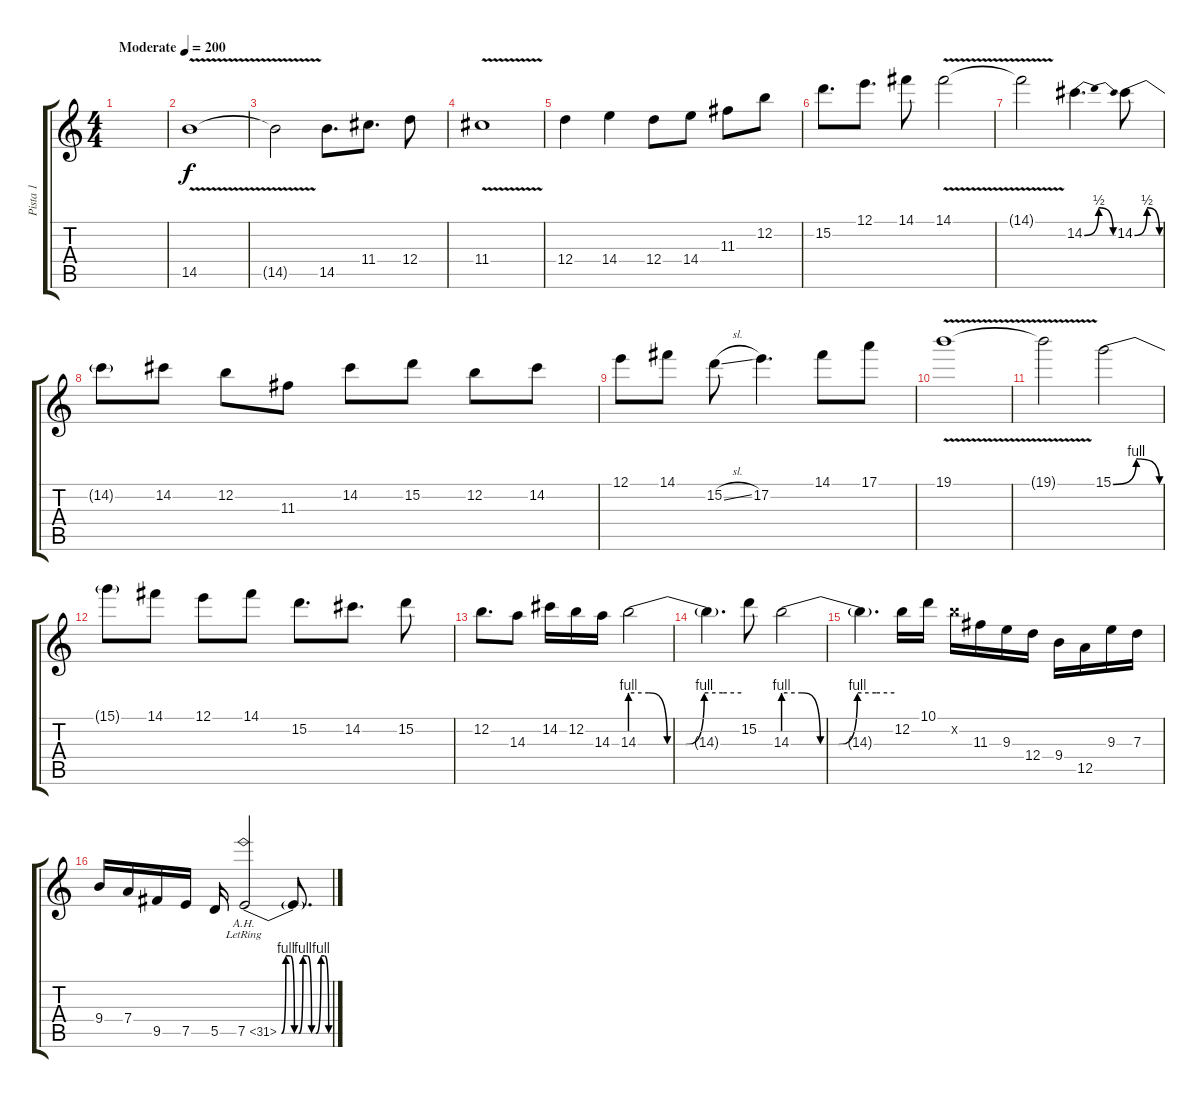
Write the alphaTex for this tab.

\track ("Pista 1" "Pista 1") {instrument overdrivenguitar}
\staff {score tabs}
\tuning (E4 B3 G3 D3 A2 E2) {hide}
\ts (4 4)
\tempo (200 "Moderate")
\clef g2
\ks c
|
14.5{v}.1 |
14.5{t}.2 14.5.8{d} 11.4.8{d} 12.4.8 |
11.4{v}.1 |
12.4.4 14.4.4 12.4.8 14.4.8 11.3.8 12.2.8 |
15.2.8{d} 12.1.8{d} 14.1.8 14.1{v}.2 |
14.1{t}.2 14.2{be (bendrelease 0 0 25 2 35 2 60 0)}.4{d} 14.2{be (bendrelease 0 0 25 2 35 2 60 0)}.8 |
14.2{t}.8 14.2.8 12.2.8 11.3.8 14.2.8 15.2.8 12.2.8 14.2.8 |
12.1.8 14.1.8 15.2{sl}.8 17.2.4{d} 14.1.8 17.1.8 |
19.1{v}.1 |
19.1{t}.2 15.1{be (bendrelease 0 0 20 4 39 4 60 0)}.2 |
15.1{t}.8 14.1.8 12.1.8 14.1.8 15.2.8{d} 14.2.8{d} 15.2.8 |
12.2.8{d} 14.3.8 14.2.16 12.2.16 14.3.16 14.3{be (custom 0 4 10 4 20 0 30 0 40 4 50 4 60 4)}.2 |
14.3{t}.4{d} 15.2.8 14.3{be (custom 0 4 10 4 20 0 30 0 40 4 50 4 60 4)}.2 |
14.3{t}.4{d} 12.2.16 10.1.16 12.2{x}.16 11.3.16 9.3.16 12.4.16 9.4.16 12.5.16 9.3.16 7.3.16 |
9.4.16 7.4.16 9.5.16 7.5.16 5.5.16 7.5{be (custom 0 0 5 4 10 4 15 0 20 0 25 4 30 4 35 0 40 0 46 4 50 4 55 0 60 0) ah 24 lr}.2 7.5{t}.8{d}
